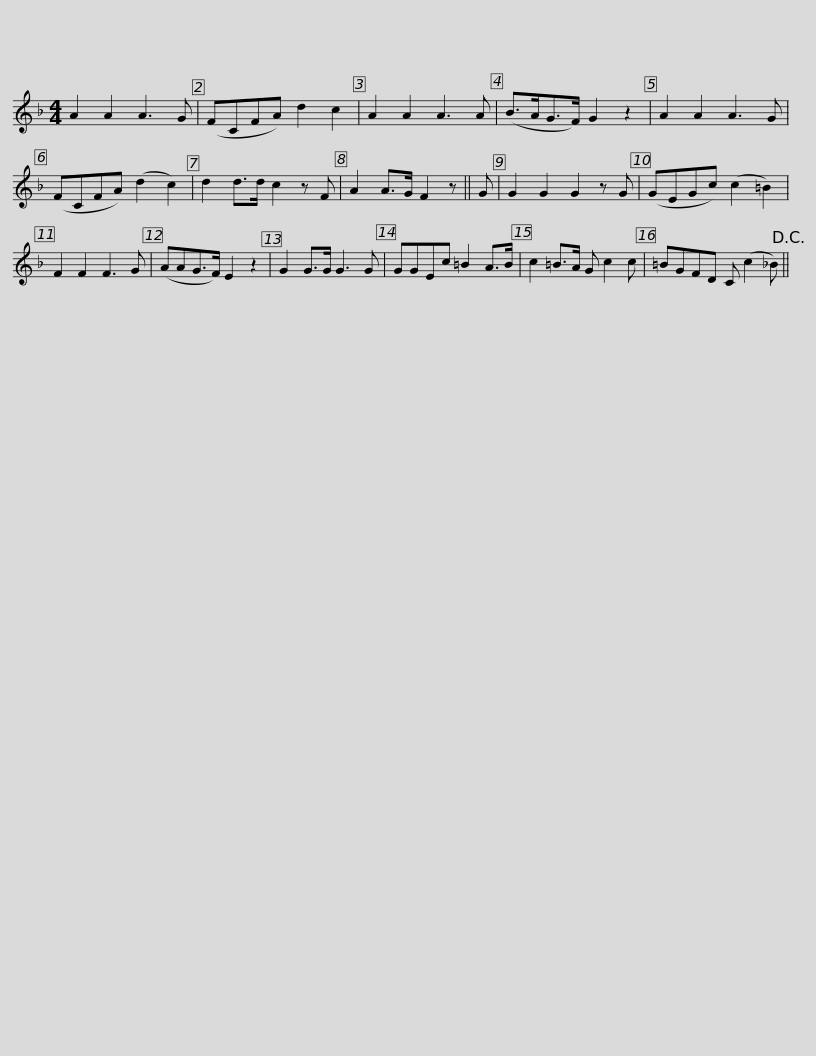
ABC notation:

X:1
L:1/8
M:4/4
I:linebreak $
K:F
V:1 treble
V:1
 A2 A2 A3 G | (FCFA) d2 c2 | A2 A2 A3 A | (B>AG>F) G2 z2 | A2 A2 A3 G | %5
 (FCFA) (d2 c2) | d2 d>d c2 z F |$ A2 A>G F2 z || G | G2 G2 G2 z G | %10
 (GEGc) (c2 =B2) | F2 F2 F3 G | (AAG>F) E2 z2 | G2 G>G G3 G |$ GGEc =B2 A>B | %15
 c2 =B>A G c2 c | =BGFD C (c2 _B)!D.C.! || %17
